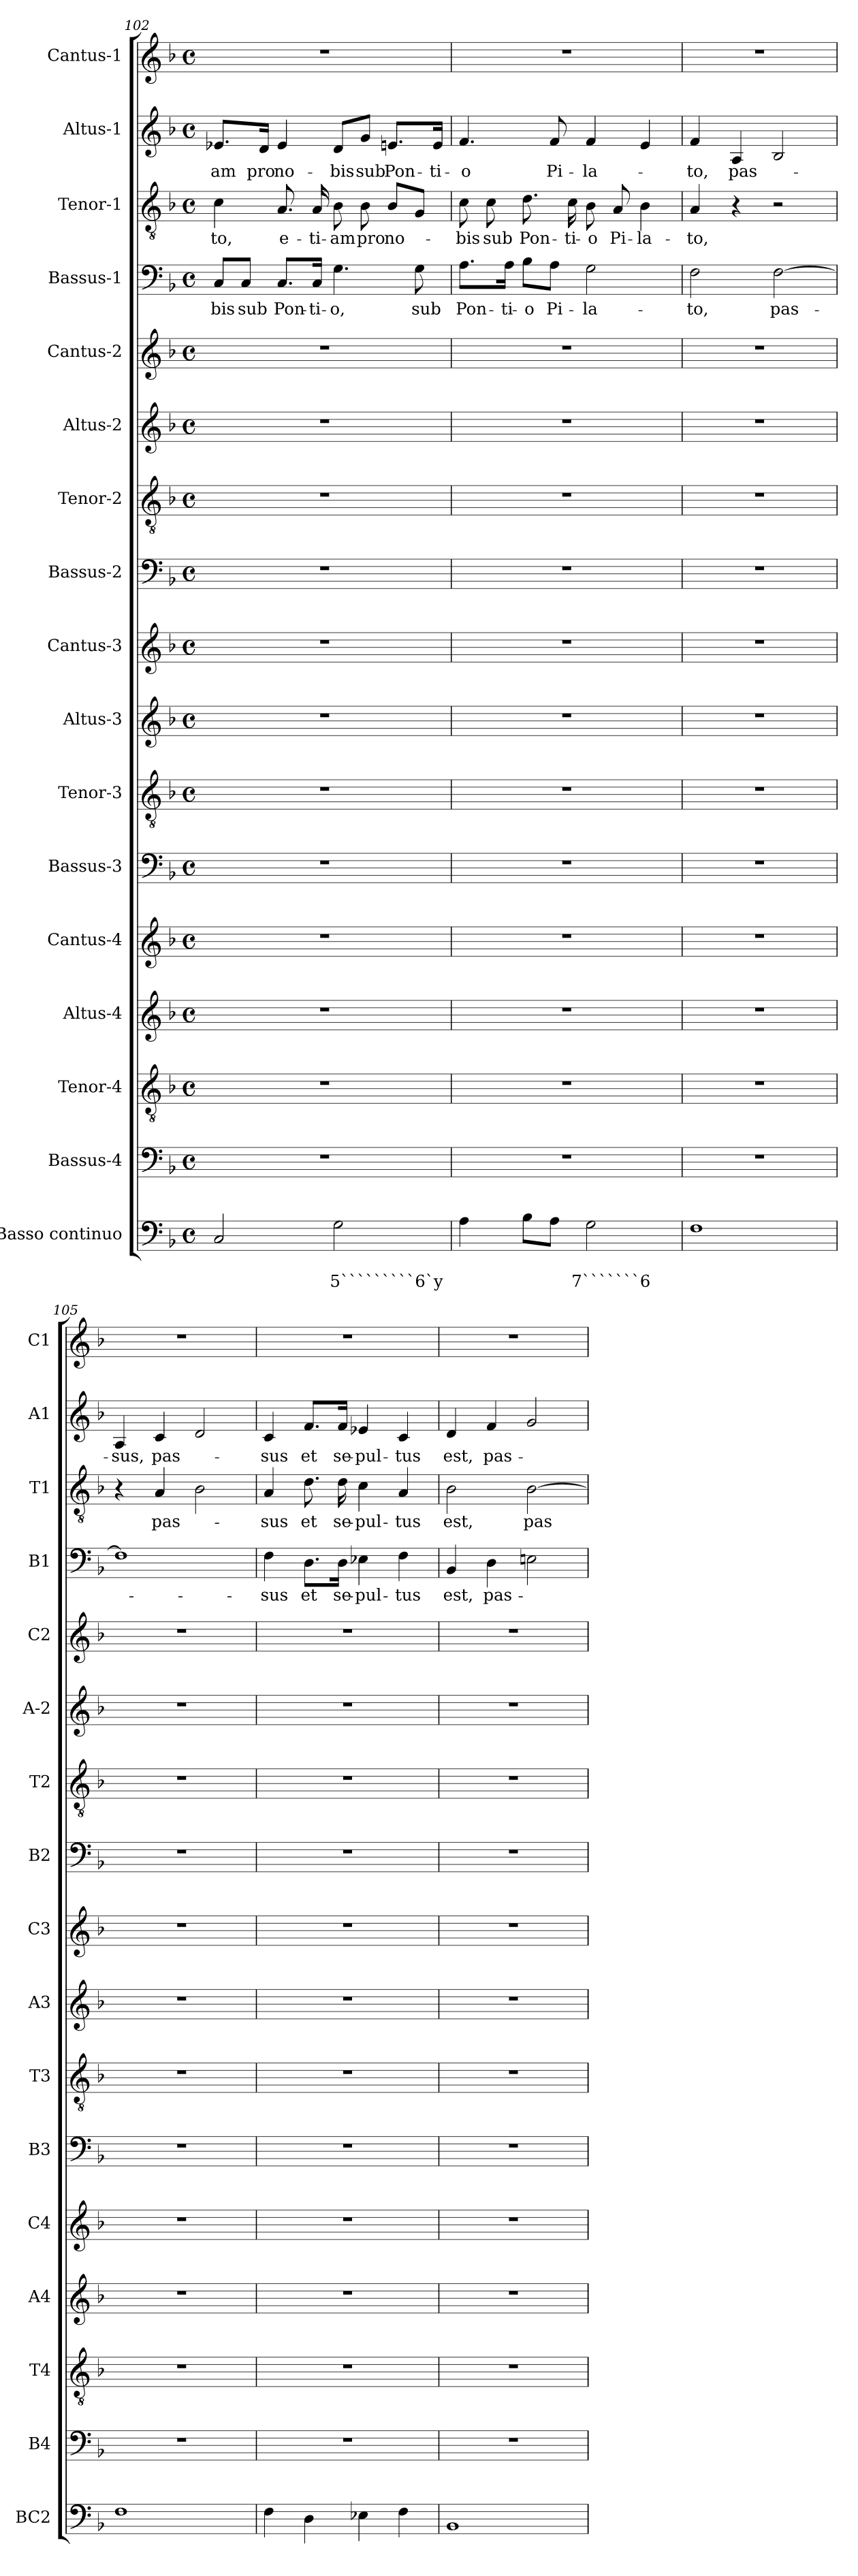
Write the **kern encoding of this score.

**kern	**text	**text	**kern	**kern	**kern	**kern	**kern	**kern	**kern	**kern	**kern	**kern	**kern	**kern	**kern	**text	**kern	**text	**kern	**text	**kern
*part17	*part17	*part17	*part16	*part15	*part14	*part13	*part12	*part11	*part10	*part9	*part8	*part7	*part6	*part5	*part4	*part4	*part3	*part3	*part2	*part2	*part1
*staff17	*staff17	*staff17	*staff16	*staff15	*staff14	*staff13	*staff12	*staff11	*staff10	*staff9	*staff8	*staff7	*staff6	*staff5	*staff4	*staff4	*staff3	*staff3	*staff2	*staff2	*staff1
*I"Basso continuo	*	*	*I"Bassus-4	*I"Tenor-4	*I"Altus-4	*I"Cantus-4	*I"Bassus-3	*I"Tenor-3	*I"Altus-3	*I"Cantus-3	*I"Bassus-2	*I"Tenor-2	*I"Altus-2	*I"Cantus-2	*I"Bassus-1	*	*I"Tenor-1	*	*I"Altus-1	*	*I"Cantus-1
*I'BC2	*	*	*I'B4	*I'T4	*I'A4	*I'C4	*I'B3	*I'T3	*I'A3	*I'C3	*I'B2	*I'T2	*I'A-2	*I'C2	*I'B1	*	*I'T1	*	*I'A1	*	*I'C1
*clefF4	*	*	*clefF4	*clefGv2	*clefG2	*clefG2	*clefF4	*clefGv2	*clefG2	*clefG2	*clefF4	*clefGv2	*clefG2	*clefG2	*clefF4	*	*clefGv2	*	*clefG2	*	*clefG2
*k[b-]	*	*	*k[b-]	*k[b-]	*k[b-]	*k[b-]	*k[b-]	*k[b-]	*k[b-]	*k[b-]	*k[b-]	*k[b-]	*k[b-]	*k[b-]	*k[b-]	*	*k[b-]	*	*k[b-]	*	*k[b-]
*F:	*	*	*F:	*F:	*F:	*F:	*F:	*F:	*F:	*F:	*F:	*F:	*F:	*F:	*F:	*	*F:	*	*F:	*	*F:
*M4/4	*	*	*M4/4	*M4/4	*M4/4	*M4/4	*M4/4	*M4/4	*M4/4	*M4/4	*M4/4	*M4/4	*M4/4	*M4/4	*M4/4	*	*M4/4	*	*M4/4	*	*M4/4
*met(c)	*	*	*met(c)	*met(c)	*met(c)	*met(c)	*met(c)	*met(c)	*met(c)	*met(c)	*met(c)	*met(c)	*met(c)	*met(c)	*met(c)	*	*met(c)	*	*met(c)	*	*met(c)
=102	=102	=102	=102	=102	=102	=102	=102	=102	=102	=102	=102	=102	=102	=102	=102	=102	=102	=102	=102	=102	=102
!	!	!	!	!	!	!	!	!	!	!	!	!	!	!	!	!LO:LY:b	!	!LO:LY:b	!	!LO:LY:b	!
2C/	.	.	1r	1r	1r	1r	1r	1r	1r	1r	1r	1r	1r	1r	8C/L	-bis	4c\	-to,	8.e-X/L	-am	1r
!	!	!	!	!	!	!	!	!	!	!	!	!	!	!	!	!LO:LY:b	!	!	!	!	!
.	.	.	.	.	.	.	.	.	.	.	.	.	.	.	8C/J	sub	.	.	.	.	.
!	!	!	!	!	!	!	!	!	!	!	!	!	!	!	!	!	!	!	!	!LO:LY:b	!
.	.	.	.	.	.	.	.	.	.	.	.	.	.	.	.	.	.	.	16d/Jk	pro	.
!	!	!	!	!	!	!	!	!	!	!	!	!	!	!	!	!LO:LY:b	!	!LO:LY:b	!	!LO:LY:b	!
.	.	.	.	.	.	.	.	.	.	.	.	.	.	.	8.C/L	Pon-	8.A/	e-	4e-/	no-	.
!	!	!	!	!	!	!	!	!	!	!	!	!	!	!	!	!LO:LY:b	!	!LO:LY:b	!	!	!
.	.	.	.	.	.	.	.	.	.	.	.	.	.	.	16C/Jk	-ti-	16A/	-ti-	.	.	.
!	!	!LO:LY:b	!	!	!	!	!	!	!	!	!	!	!	!	!	!LO:LY:b	!	!LO:LY:b	!	!LO:LY:b	!
2G\	.	5`````````6`y	.	.	.	.	.	.	.	.	.	.	.	.	4.G\	-o,	8B-\	-am	8d/L	-bis	.
!	!	!	!	!	!	!	!	!	!	!	!	!	!	!	!	!	!	!LO:LY:b	!	!LO:LY:b	!
.	.	.	.	.	.	.	.	.	.	.	.	.	.	.	.	.	8B-\	pro	8g/J	sub	.
!	!	!	!	!	!	!	!	!	!	!	!	!	!	!	!	!	!	!LO:LY:b	!	!LO:LY:b	!
.	.	.	.	.	.	.	.	.	.	.	.	.	.	.	.	.	8B-/L	no-	8.en/L	Pon-	.
!	!	!	!	!	!	!	!	!	!	!	!	!	!	!	!	!LO:LY:b	!	!	!	!	!
.	.	.	.	.	.	.	.	.	.	.	.	.	.	.	8G\	sub	8G/J	.	.	.	.
!	!	!	!	!	!	!	!	!	!	!	!	!	!	!	!	!	!	!	!	!LO:LY:b	!
.	.	.	.	.	.	.	.	.	.	.	.	.	.	.	.	.	.	.	16e/Jk	-ti-	.
=103	=103	=103	=103	=103	=103	=103	=103	=103	=103	=103	=103	=103	=103	=103	=103	=103	=103	=103	=103	=103	=103
!	!	!	!	!	!	!	!	!	!	!	!	!	!	!	!	!LO:LY:b	!	!LO:LY:b	!	!LO:LY:b	!
4A\	.	.	1r	1r	1r	1r	1r	1r	1r	1r	1r	1r	1r	1r	8.A\L	Pon-	8c\	-bis	4.f/	-o	1r
!	!	!	!	!	!	!	!	!	!	!	!	!	!	!	!	!	!	!LO:LY:b	!	!	!
.	.	.	.	.	.	.	.	.	.	.	.	.	.	.	.	.	8c\	sub	.	.	.
!	!	!	!	!	!	!	!	!	!	!	!	!	!	!	!	!LO:LY:b	!	!	!	!	!
.	.	.	.	.	.	.	.	.	.	.	.	.	.	.	16A\Jk	-ti-	.	.	.	.	.
!	!	!	!	!	!	!	!	!	!	!	!	!	!	!	!	!LO:LY:b	!	!LO:LY:b	!	!	!
8B-\L	.	.	.	.	.	.	.	.	.	.	.	.	.	.	8B-\L	-o	8.d\	Pon-	.	.	.
!	!	!	!	!	!	!	!	!	!	!	!	!	!	!	!	!LO:LY:b	!	!	!	!LO:LY:b	!
8A\J	.	.	.	.	.	.	.	.	.	.	.	.	.	.	8A\J	Pi-	.	.	8f/	Pi-	.
!	!	!	!	!	!	!	!	!	!	!	!	!	!	!	!	!	!	!LO:LY:b	!	!	!
.	.	.	.	.	.	.	.	.	.	.	.	.	.	.	.	.	16c\	-ti-	.	.	.
!	!	!LO:LY:b	!	!	!	!	!	!	!	!	!	!	!	!	!	!LO:LY:b	!	!LO:LY:b	!	!LO:LY:b	!
2G\	.	7```````6	.	.	.	.	.	.	.	.	.	.	.	.	2G\	-la-	8B-\	-o	4f/	-la-	.
!	!	!	!	!	!	!	!	!	!	!	!	!	!	!	!	!	!	!LO:LY:b	!	!	!
.	.	.	.	.	.	.	.	.	.	.	.	.	.	.	.	.	8A/	Pi-	.	.	.
!	!	!	!	!	!	!	!	!	!	!	!	!	!	!	!	!	!	!LO:LY:b	!	!	!
.	.	.	.	.	.	.	.	.	.	.	.	.	.	.	.	.	4B-\	-la-	4e/	.	.
=104	=104	=104	=104	=104	=104	=104	=104	=104	=104	=104	=104	=104	=104	=104	=104	=104	=104	=104	=104	=104	=104
!	!	!	!	!	!	!	!	!	!	!	!	!	!	!	!	!LO:LY:b	!	!LO:LY:b	!	!LO:LY:b	!
1F	.	.	1r	1r	1r	1r	1r	1r	1r	1r	1r	1r	1r	1r	2F\	-to,	4A/	-to,	4f/	-to,	1r
!	!	!	!	!	!	!	!	!	!	!	!	!	!	!	!	!	!	!	!	!LO:LY:b	!
.	.	.	.	.	.	.	.	.	.	.	.	.	.	.	.	.	4r	.	4A/	pas-	.
!	!	!	!	!	!	!	!	!	!	!	!	!	!	!	!	!LO:LY:b	!	!	!	!	!
.	.	.	.	.	.	.	.	.	.	.	.	.	.	.	[2F\	pas-	2r	.	2B-/	.	.
=105	=105	=105	=105	=105	=105	=105	=105	=105	=105	=105	=105	=105	=105	=105	=105	=105	=105	=105	=105	=105	=105
!	!	!	!	!	!	!	!	!	!	!	!	!	!	!	!	!	!	!	!	!LO:LY:b	!
1F	.	.	1r	1r	1r	1r	1r	1r	1r	1r	1r	1r	1r	1r	1F]	.	4r	.	4A/	-sus,	1r
!	!	!	!	!	!	!	!	!	!	!	!	!	!	!	!	!	!	!LO:LY:b	!	!LO:LY:b	!
.	.	.	.	.	.	.	.	.	.	.	.	.	.	.	.	.	4A/	pas-	4c/	pas-	.
.	.	.	.	.	.	.	.	.	.	.	.	.	.	.	.	.	2B-\	.	2d/	.	.
!!LO:LB:g=z
=106	=106	=106	=106	=106	=106	=106	=106	=106	=106	=106	=106	=106	=106	=106	=106	=106	=106	=106	=106	=106	=106
!	!	!	!	!	!	!	!	!	!	!	!	!	!	!	!	!LO:LY:b	!	!LO:LY:b	!	!LO:LY:b	!
4F\	.	.	1r	1r	1r	1r	1r	1r	1r	1r	1r	1r	1r	1r	4F\	-sus	4A/	-sus	4c/	-sus	1r
!	!	!	!	!	!	!	!	!	!	!	!	!	!	!	!	!LO:LY:b	!	!LO:LY:b	!	!LO:LY:b	!
4D\	.	.	.	.	.	.	.	.	.	.	.	.	.	.	8.D\L	et	8.d\	et	8.f/L	et	.
!	!	!	!	!	!	!	!	!	!	!	!	!	!	!	!	!LO:LY:b	!	!LO:LY:b	!	!LO:LY:b	!
.	.	.	.	.	.	.	.	.	.	.	.	.	.	.	16D\Jk	se-	16d\	se-	16f/Jk	se-	.
!	!	!	!	!	!	!	!	!	!	!	!	!	!	!	!	!LO:LY:b	!	!LO:LY:b	!	!LO:LY:b	!
4E-X\	.	.	.	.	.	.	.	.	.	.	.	.	.	.	4E-X\	-pul-	4c\	-pul-	4e-X/	-pul-	.
!	!	!	!	!	!	!	!	!	!	!	!	!	!	!	!	!LO:LY:b	!	!LO:LY:b	!	!LO:LY:b	!
4F\	.	.	.	.	.	.	.	.	.	.	.	.	.	.	4F\	-tus	4A/	-tus	4c/	-tus	.
=107	=107	=107	=107	=107	=107	=107	=107	=107	=107	=107	=107	=107	=107	=107	=107	=107	=107	=107	=107	=107	=107
!	!	!	!	!	!	!	!	!	!	!	!	!	!	!	!	!LO:LY:b	!	!LO:LY:b	!	!LO:LY:b	!
1BB-	.	.	1r	1r	1r	1r	1r	1r	1r	1r	1r	1r	1r	1r	4BB-/	est,	2B-\	est,	4d/	est,	1r
!	!	!	!	!	!	!	!	!	!	!	!	!	!	!	!	!LO:LY:b	!	!	!	!LO:LY:b	!
.	.	.	.	.	.	.	.	.	.	.	.	.	.	.	4D\	pas-	.	.	4f/	pas-	.
!	!	!	!	!	!	!	!	!	!	!	!	!	!	!	!	!	!	!LO:LY:b	!	!	!
.	.	.	.	.	.	.	.	.	.	.	.	.	.	.	2Eni\	.	[2B-\	pas-	2g/	.	.
=	=	=	=	=	=	=	=	=	=	=	=	=	=	=	=	=	=	=	=	=	=
*-	*-	*-	*-	*-	*-	*-	*-	*-	*-	*-	*-	*-	*-	*-	*-	*-	*-	*-	*-	*-	*-
